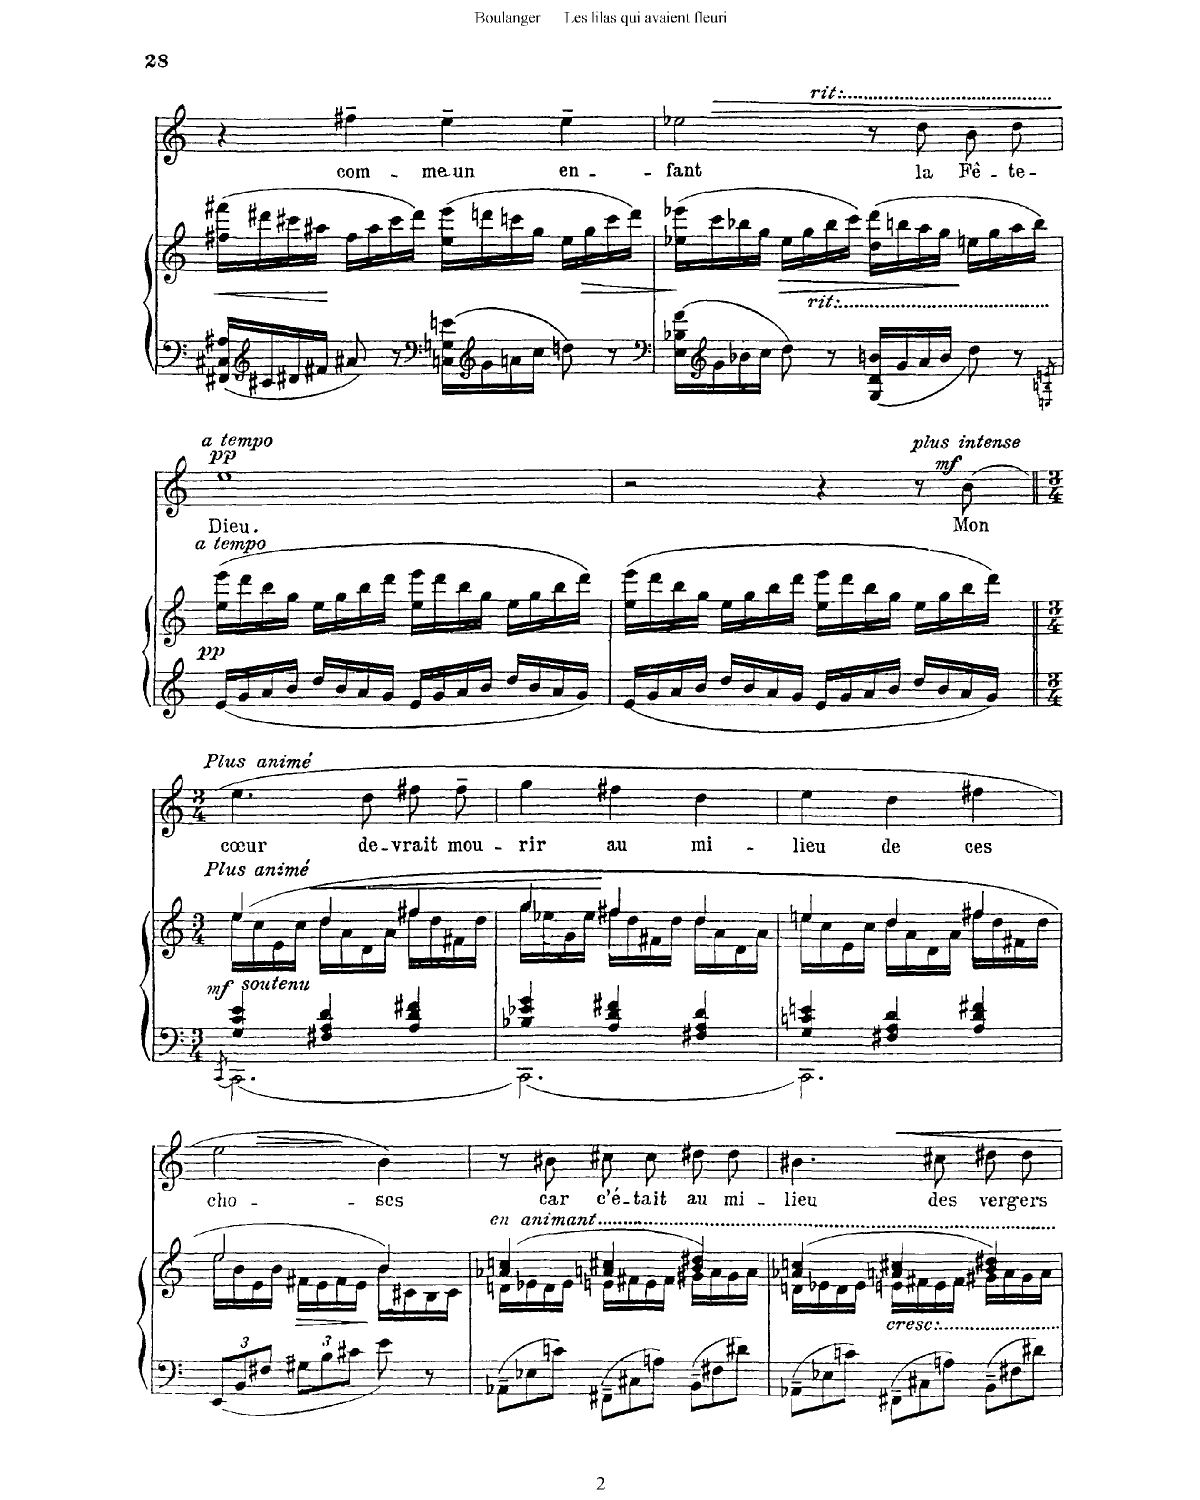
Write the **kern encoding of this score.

**kern	**kern	**dynam	**kern	**text	**dynam
*part2	*part2	*part2	*part1	*part1	*part1
*staff3	*staff2	*staff2/3	*staff1	*staff1	*staff1
*I"Piano	*	*	*I"Chant Voice	*	*
*I'Pno	*	*	*	*	*
*clefF4	*clefG2	*	*clefG2	*	*
*k[]	*k[]	*	*k[]	*	*
*M4/4	*M4/4	*	*M4/4	*	*
=11	=11	=11	=11	=11	=11
!	!	!LO:HP:b	!	!	!
16FF#X/ 16C#X/ 16A#X/LL	(16ff#X\ 16fff#X\LL	<	4r	.	.
*clefG2	*	*	*	*	*
16c#X/	16ddd#X\	.	.	.	.
16d#X/	16ccc#X\	.	.	.	.
16f#X/JJ	16aa#X\JJ	.	.	.	.
8a#X/	16ff#\LL	.	4ff#X~\	com-	.
.	16aa#\	.	.	.	.
8r	16ccc#\	.	.	.	.
.	16ddd#\JJ)	.	.	.	.
*clefF4	*	*	*	*	*
16Cn\ 16Gn\ 16en\LL	(16ee\ 16eee\LL	.	4ee~\	-me‿un	.
*clefG2	*	*	*	*	*
16g\	16dddn\	.	.	.	.
16an\	16cccn\	.	.	.	.
16cc\JJ	16gg\JJ	.	.	.	.
!	!	!LO:HP:b	!	!	!
8ddn\	16ee\LL	>	4ee~\	en-	.
.	16gg\	.	.	.	.
8r	16ccc\	.	.	.	.
.	16ddd\JJ)	.	.	.	.
.	.	[	.	.	.
=12	=12	=12	=12	=12	=12
*clefF4	*	*	*	*	*
*^	*	*	*^	*	*
16E\ 16B-X\ 16f\LL	2..ryy	(16ee-X\ 16eee-X\LL	.	2ee-X\	8ryy	-fant	.
*clefG2	*	*	*	*	*	*	*
16g\	.	16ccc\	.	.	.	.	.
!	!	!	!	!	!	!	!LO:HP:b
16b-X\	.	16bb-X\	.	.	8ryy	.	>
16cc\JJ	.	16gg\JJ	.	.	.	.	.
!	!	!	!LO:HP:b	!	!	!	!
8dd\	.	16ee-\LL	>	.	8ryy	.	.
.	.	16gg\	.	.	.	.	.
!	!	!	!	!	!LO:TX:a:t=rit.	!	!
!	!	!LO:TX:a:t=rit.	!	!	!	!	!
8r	.	16bb-\	.	.	8ryy	.	.
.	.	16ccc\JJ)	.	.	.	.	.
16G/ 16d/ 16bn/LL	.	(16dd\ 16ddd\LL	.	8r	2ryy	.	.
16g/	.	16bbn\	.	.	.	.	.
16a/	.	16aa\	.	8dd\	.	la	.
16b/JJ	.	16gg\JJ	.	.	.	.	.
8dd\	.	16een\LL	]	8b\L	.	Fê-	.
.	.	16gg\	.	.	.	.	.
8r	16..ryy	16aa\	.	8dd\J	.	-te-	.
.	.	16bb\JJ)	.	.	.	.	.
.	8qEn/ 8qBn/ 8qen/	.	.	.	.	.	.
.	64En! 64B! 64en!	.	.	.	.	.	.
*	*	*	*	*v	*v	*	*
=13	=13	=13	=13	=13	=13	=13
!	!	!	!	!LO:TX:a:B:t=a tempo	!	!
!	!	!LO:TX:a:B:t=a tempo	!	!	!	!
!	!	!	!LO:DY:b	!	!	!LO:DY:a
*v	*v	*	*	*	*	*
16e/LL	(16ee\ 16eee\LL	pp	1ee	-Dieu.	pp
16g/	16ddd\	.	.	.	.
16a/	16bb\	.	.	.	.
16b/JJ	16gg\JJ	.	.	.	.
16dd/LL	16ee\LL	.	.	.	.
16b/	16gg\	.	.	.	.
16a/	16bb\	.	.	.	.
16g/JJ	16ddd\JJ	.	.	.	.
16e/LL	16ee\ 16eee\LL	.	.	.	.
16g/	16ddd\	.	.	.	.
16a/	16bb\	.	.	.	.
16b/JJ	16gg\JJ	.	.	.	.
16dd/LL	16ee\LL	.	.	.	.
16b/	16gg\	.	.	.	.
16a/	16bb\	.	.	.	.
16g/JJ	16ddd\JJ)	.	.	.	.
=14	=14	=14	=14	=14	=14
16e/LL	(16ee\ 16eee\LL	.	2r	.	.
16g/	16ddd\	.	.	.	.
16a/	16bb\	.	.	.	.
16b/JJ	16gg\JJ	.	.	.	.
16dd/LL	16ee\LL	.	.	.	.
16b/	16gg\	.	.	.	.
16a/	16bb\	.	.	.	.
16g/JJ	16ddd\JJ	.	.	.	.
16e/LL	16ee\ 16eee\LL	.	4r	.	.
16g/	16ddd\	.	.	.	.
16a/	16bb\	.	.	.	.
16b/JJ	16gg\JJ	.	.	.	.
!	!	!	!LO:TX:i:t=plus intense	!	!
16dd/LL	16ee\LL	.	8r	.	.
16b/	16gg\	.	.	.	.
!	!	!	!	!	!LO:DY:a
16a/	16bb\	.	(8b\	Mon	mf
16g/JJ	16ddd\JJ)	.	.	.	.
=15||	=15||	=15||	=15||	=15||	=15||
*clefF4	*	*	*	*	*
*M3/4	*M3/4	*	*M3/4	*	*
*^	*	*	*	*	*
.	[<8qCC/	.	.	.	.	.
*	*	*^	*	*	*	*
!	!	!	!	!	!LO:TX:a:B:t=Plus animé	!	!
!	!	!LO:TX:a:B:t=Plus animé	!	!	!	!	!
!	!	!	!	!LO:DY:b	!	!	!
!	!	!	!	!LO:DY:n=1:b	!	!	!
4G/ 4c/ 4e/	2.CC\_	(4ee/	16ee\LL	mf other-dynamics	4.ee\	cœur	.
.	.	.	16cc\	.	.	.	.
.	.	.	16e\	.	.	.	.
.	.	.	16cc\JJ	.	.	.	.
!	!	!	!	!LO:HP:b	!	!	!
4F#X/ 4A/ 4d/	.	4dd/	16dd\LL	<	.	.	.
.	.	.	16a\	.	.	.	.
.	.	.	16d\	.	8dd\	de-	.
.	.	.	16a\JJ	.	.	.	.
4A/ 4d/ 4f#X/	.	4ff#X/	16ff#\LL	.	8ff#X\L	-vrait	.
.	.	.	16dd\	.	.	.	.
.	.	.	16f#X\	.	8ff#~\J	mou-	.
.	.	.	16dd\JJ	.	.	.	.
=16	=16	=16	=16	=16	=16	=16	=16
4B-X/ 4e-X/ 4g/	2.CC\_	4gg/	16gg\LL	.	4gg\	-rir	.
.	.	.	16ee-X\	.	.	.	.
.	.	.	16g\	.	.	.	.
.	.	.	16ee-\JJ	.	.	.	.
4A/ 4d/ 4f#X/	.	4ff#X/	16ff#\LL	]	4ff#X\	au	.
.	.	.	16dd\	.	.	.	.
.	.	.	16f#X\	.	.	.	.
.	.	.	16dd\JJ	.	.	.	.
4F#X/ 4A/ 4d/	.	4dd/	16dd\LL	.	4dd\	mi-	.
.	.	.	16a\	.	.	.	.
.	.	.	16d\	.	.	.	.
.	.	.	16a\JJ	.	.	.	.
=17	=17	=17	=17	=17	=17	=17	=17
4G/ 4cn/ 4en/	2.CC\]	4een/	16ee\LL	.	4ee\	-lieu	.
.	.	.	16cc\	.	.	.	.
.	.	.	16e\	.	.	.	.
.	.	.	16cc\JJ	.	.	.	.
4F#X/ 4A/ 4d/	.	4dd/	16dd\LL	.	4dd\	de	.
.	.	.	16a\	.	.	.	.
.	.	.	16d\	.	.	.	.
.	.	.	16a\JJ	.	.	.	.
4A/ 4d/ 4f#X/	.	4ff#X/	16ff#\LL	.	4ff#X\	ces	.
.	.	.	16dd\	.	.	.	.
.	.	.	16f#X\	.	.	.	.
.	.	.	16dd\JJ	.	.	.	.
*v	*v	*	*	*	*	*	*
=18	=18	=18	=18	=18	=18	=18
*clefF4	*	*	*	*	*	*
*Xbrackettup	*	*	*	*	*	*
!	!	!LO:N:head=open	!	!	!	!
12EE/L	2ee/	16ee\LL	.	2ee\	cho-	.
.	.	16b\	.	.	.	.
12BB/	.	.	.	.	.	.
.	.	16e\	.	.	.	.
12F#X/J	.	.	.	.	.	.
.	.	16b\JJ	.	.	.	.
*brackettup	*	*	*	*	*	*
12G#X\L	.	16f#X\LL	.	.	.	.
.	.	16e\	.	.	.	.
12B\	.	.	.	.	.	.
.	.	16f#\	.	.	.	.
12c#X\J	.	.	.	.	.	.
.	.	16e\JJ	.	.	.	.
8e\	4b/)	16b\LL	[	4b\)	-ses	]
.	.	16c#X\	.	.	.	.
8r	.	16B\	.	.	.	.
.	.	16c#\JJ	.	.	.	.
=19	=19	=19	=19	=19	=19	=19
*Xbrackettup	*	*	*	*	*	*
!	!LO:TX:a:t=en animant	!	!	!	!	!
12AA-X~\L	(4a-X/ 4ccn/	16dn\LL	.	8r	.	.
.	.	16e-X\	.	.	.	.
12E-X\	.	.	.	.	.	.
.	.	16d\	.	8b#X\	car	.
12cn\J	.	.	.	.	.	.
.	.	16e-\JJ	.	.	.	.
*brackettup	*	*	*	*	*	*
12FF#X~\L	4an/ 4cc#X/	16en\LL	.	8cc#X\L	c'é-	.
.	.	16f#X\	.	.	.	.
12C#X\	.	.	.	.	.	.
.	.	16e\	.	8cc#\J	-tait	.
12An\J	.	.	.	.	.	.
.	.	16f#\JJ	.	.	.	.
*Xbrackettup	*	*	*	*	*	*
12BB~\L	4b/ 4dd#X/)	16g#X\LL	.	8dd#X\L	au	.
.	.	16a\	.	.	.	.
12F#X\	.	.	.	.	.	.
.	.	16g#\	.	8dd#\J	mi-	.
12d#X\J	.	.	.	.	.	.
.	.	16a\JJ	.	.	.	.
=20	=20	=20	=20	=20	=20	=20
*	*	*	*	*^	*	*
12AA-X~\L	(4a-X/ 4ccn/	16dn\LL	.	4.b#X\	4ryy	-lieu	.
.	.	16e-X\	.	.	.	.	.
12E-X\	.	.	.	.	.	.	.
.	.	16d\	.	.	.	.	.
12cn\J	.	.	.	.	.	.	.
.	.	16e-\JJ	.	.	.	.	.
*brackettup	*	*	*	*	*	*	*
!	!LO:TX:b:i:t=cresc.	!	!	!	!	!	!
12FF#X~\L	4an/ 4cc#X/	16en\LL	.	.	8ryy	.	.
.	.	16f#X\	.	.	.	.	.
12C#X\	.	.	.	.	.	.	.
.	.	16e\	.	8cc#X\	8ryy	des	.
12An\J	.	.	.	.	.	.	.
.	.	16f#\JJ	.	.	.	.	.
*Xbrackettup	*	*	*	*	*	*	*
12BB~\L	4b/ 4dd#X/)	16g#X\LL	.	8dd#X\L	4ryy	ver-	.
.	.	16a\	.	.	.	.	.
12F#X\	.	.	.	.	.	.	.
.	.	16g#\	.	8dd#\J	.	-gers	.
12d#X\J	.	.	.	.	.	.	.
.	.	16a\JJ	.	.	.	.	.
*	*v	*v	*	*	*	*	*
*	*	*	*v	*v	*	*
=	=	=	=	=	=
*-	*-	*-	*-	*-	*-
